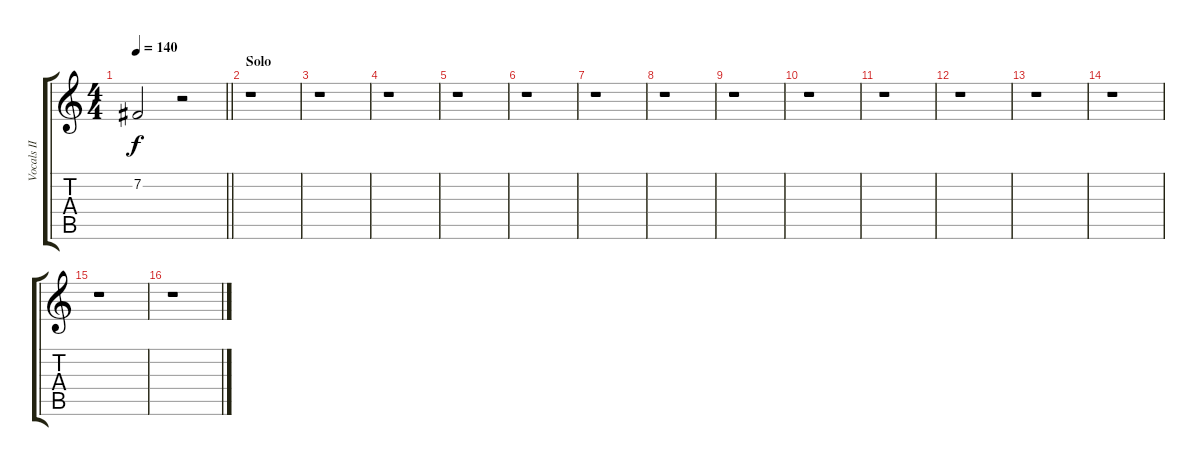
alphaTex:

\track ("Vocals II" "Vocals II") {instrument voiceoohs}
\staff {score tabs}
\tuning (E4 B3 G3 D3 A2 E2) {hide}
\ts (4 4)
\tempo 140
\clef g2
\barLineRight lightlight
\ks c
7.2{t}.2{dy f} r.2 |
\section ("" "Solo")
r.1 |
r.1 |
r.1 |
r.1 |
r.1 |
r.1 |
r.1 |
r.1 |
r.1 |
r.1 |
r.1 |
r.1 |
r.1 |
r.1 |
r.1
